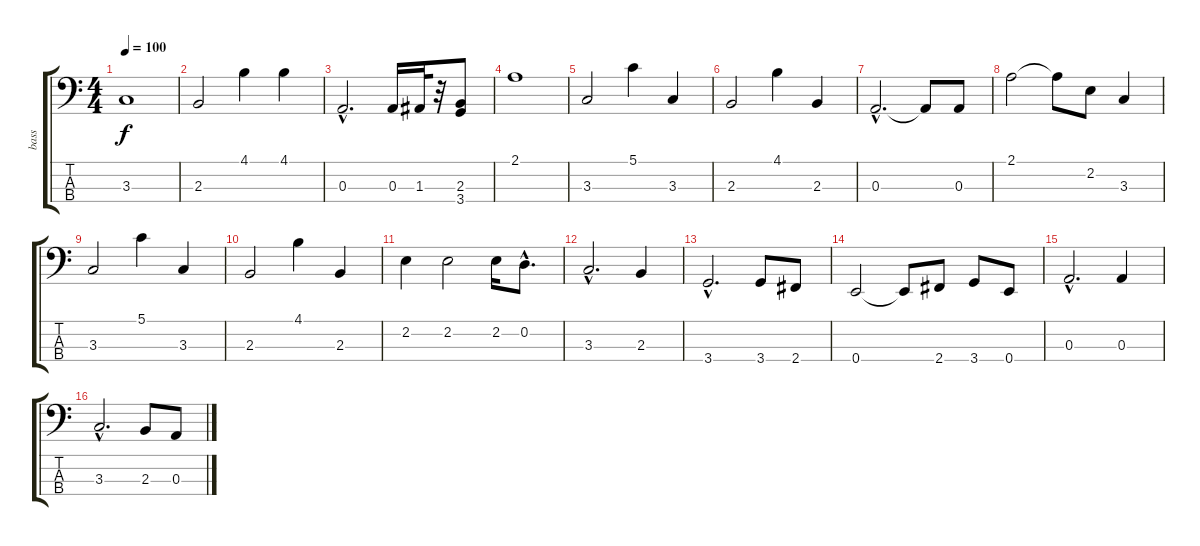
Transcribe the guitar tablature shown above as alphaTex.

\track ("bass" "bass") {instrument electricbassfinger}
\staff {score tabs}
\tuning (G2 D2 A1 E1) {hide}
\ts (4 4)
\tempo 100
\clef f4
\ks c
3.3.1{dy f} |
2.3.2 4.1.4 4.1.4 |
0.3{hac}.2{d} 0.3.16 1.3.32 r.32 (2.3 3.4).8 |
2.1.1 |
3.3.2 5.1.4 3.3.4 |
2.3.2 4.1.4 2.3.4 |
0.3{hac}.2{d} 0.3{t}.8 0.3.8 |
2.1.2 2.1{t}.8 2.2.8 3.3.4 |
3.3.2 5.1.4 3.3.4 |
2.3.2 4.1.4 2.3.4 |
2.2.4 2.2.2 2.2.16 0.2{hac}.8{d} |
3.3{hac}.2{d} 2.3.4 |
3.4{hac}.2{d} 3.4.8 2.4.8 |
0.4.2 0.4{t}.8 2.4.8 3.4.8 0.4.8 |
0.3{hac}.2{d} 0.3.4 |
3.3{hac}.2{d} 2.3.8 0.3.8
